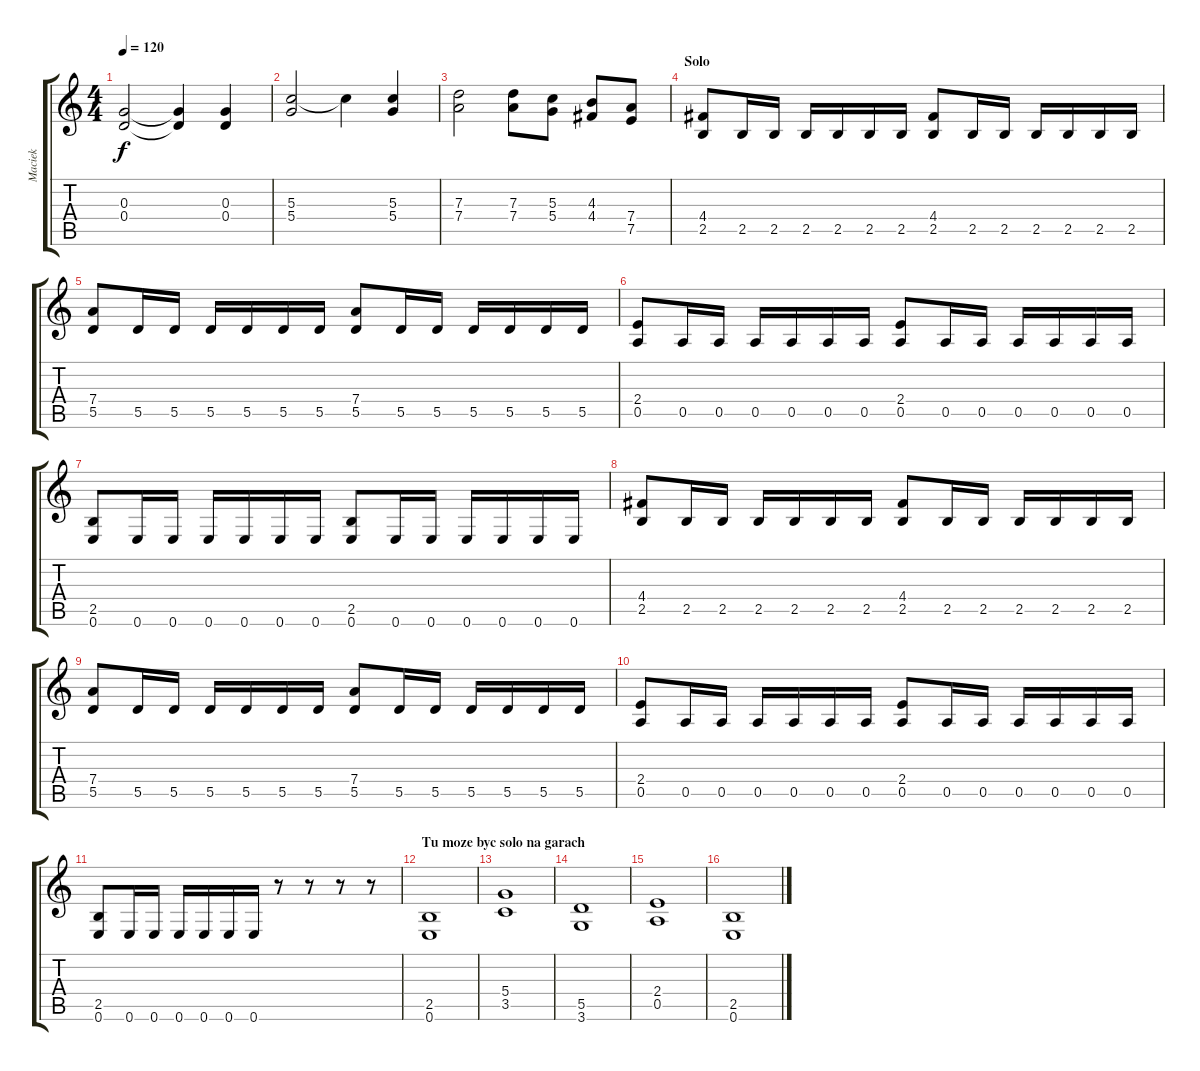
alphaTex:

\track ("Maciek" "Maciek") {instrument distortionguitar}
\staff {score tabs}
\tuning (E4 B3 G3 D3 A2 E2) {hide}
\ts (4 4)
\tempo 120
\clef g2
\ks c
(0.3 0.4).2{dy f} (0.3{t} 0.4{t}).4 (0.3 0.4).4 |
(5.3 5.4).2 5.3{t}.4 (5.3 5.4).4 |
(7.3 7.4).2 (7.3 7.4).8 (5.3 5.4).8 (4.3 4.4).8 (7.4 7.5).8 |
\section ("" "Solo")
(4.4 2.5).8 2.5.16 2.5.16 2.5.16 2.5.16 2.5.16 2.5.16 (4.4 2.5).8 2.5.16 2.5.16 2.5.16 2.5.16 2.5.16 2.5.16 |
(7.4 5.5).8 5.5.16 5.5.16 5.5.16 5.5.16 5.5.16 5.5.16 (7.4 5.5).8 5.5.16 5.5.16 5.5.16 5.5.16 5.5.16 5.5.16 |
(2.4 0.5).8 0.5.16 0.5.16 0.5.16 0.5.16 0.5.16 0.5.16 (2.4 0.5).8 0.5.16 0.5.16 0.5.16 0.5.16 0.5.16 0.5.16 |
(2.5 0.6).8 0.6.16 0.6.16 0.6.16 0.6.16 0.6.16 0.6.16 (2.5 0.6).8 0.6.16 0.6.16 0.6.16 0.6.16 0.6.16 0.6.16 |
(4.4 2.5).8 2.5.16 2.5.16 2.5.16 2.5.16 2.5.16 2.5.16 (4.4 2.5).8 2.5.16 2.5.16 2.5.16 2.5.16 2.5.16 2.5.16 |
(7.4 5.5).8 5.5.16 5.5.16 5.5.16 5.5.16 5.5.16 5.5.16 (7.4 5.5).8 5.5.16 5.5.16 5.5.16 5.5.16 5.5.16 5.5.16 |
(2.4 0.5).8 0.5.16 0.5.16 0.5.16 0.5.16 0.5.16 0.5.16 (2.4 0.5).8 0.5.16 0.5.16 0.5.16 0.5.16 0.5.16 0.5.16 |
(2.5 0.6).8 0.6.16 0.6.16 0.6.16 0.6.16 0.6.16 0.6.16 r.8 r.8 r.8 r.8 |
\section ("" "Tu moze byc solo na garach")
(2.5 0.6).1 |
(5.4 3.5).1 |
(5.5 3.6).1 |
(2.4 0.5).1 |
(2.5 0.6).1
